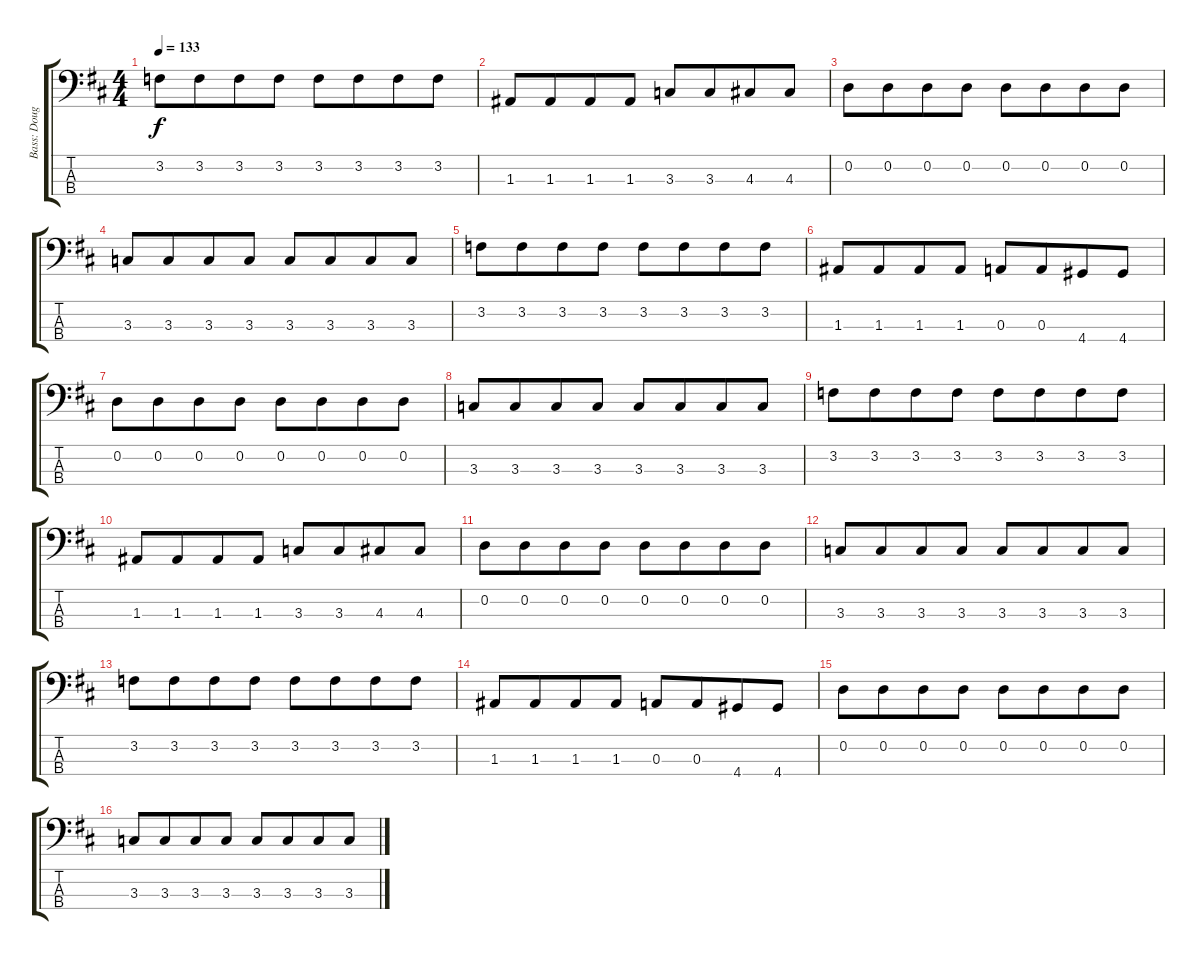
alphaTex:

\track ("Bass: Doug" "Bass: Doug") {instrument electricbassfinger}
\staff {score tabs}
\tuning (G2 D2 A1 E1) {hide}
\ts (4 4)
\tempo 133
\clef f4
\ks d
3.2.8{dy f} 3.2.8{beam merge} 3.2.8 3.2.8 3.2.8 3.2.8{beam merge} 3.2.8 3.2.8 |
1.3.8 1.3.8{beam merge} 1.3.8 1.3.8 3.3.8 3.3.8{beam merge} 4.3.8 4.3.8 |
0.2.8 0.2.8{beam merge} 0.2.8 0.2.8 0.2.8 0.2.8{beam merge} 0.2.8 0.2.8 |
3.3.8 3.3.8{beam merge} 3.3.8 3.3.8 3.3.8 3.3.8{beam merge} 3.3.8 3.3.8 |
3.2.8 3.2.8{beam merge} 3.2.8 3.2.8 3.2.8 3.2.8{beam merge} 3.2.8 3.2.8 |
1.3.8 1.3.8{beam merge} 1.3.8 1.3.8 0.3.8 0.3.8{beam merge} 4.4.8 4.4.8 |
0.2.8 0.2.8{beam merge} 0.2.8 0.2.8 0.2.8 0.2.8{beam merge} 0.2.8 0.2.8 |
3.3.8 3.3.8{beam merge} 3.3.8 3.3.8 3.3.8 3.3.8{beam merge} 3.3.8 3.3.8 |
3.2.8 3.2.8{beam merge} 3.2.8 3.2.8 3.2.8 3.2.8{beam merge} 3.2.8 3.2.8 |
1.3.8 1.3.8{beam merge} 1.3.8 1.3.8 3.3.8 3.3.8{beam merge} 4.3.8 4.3.8 |
0.2.8 0.2.8{beam merge} 0.2.8 0.2.8 0.2.8 0.2.8{beam merge} 0.2.8 0.2.8 |
3.3.8 3.3.8{beam merge} 3.3.8 3.3.8 3.3.8 3.3.8{beam merge} 3.3.8 3.3.8 |
3.2.8 3.2.8{beam merge} 3.2.8 3.2.8 3.2.8 3.2.8{beam merge} 3.2.8 3.2.8 |
1.3.8 1.3.8{beam merge} 1.3.8 1.3.8 0.3.8 0.3.8{beam merge} 4.4.8 4.4.8 |
0.2.8 0.2.8{beam merge} 0.2.8 0.2.8 0.2.8 0.2.8{beam merge} 0.2.8 0.2.8 |
3.3.8 3.3.8{beam merge} 3.3.8 3.3.8 3.3.8 3.3.8{beam merge} 3.3.8 3.3.8
